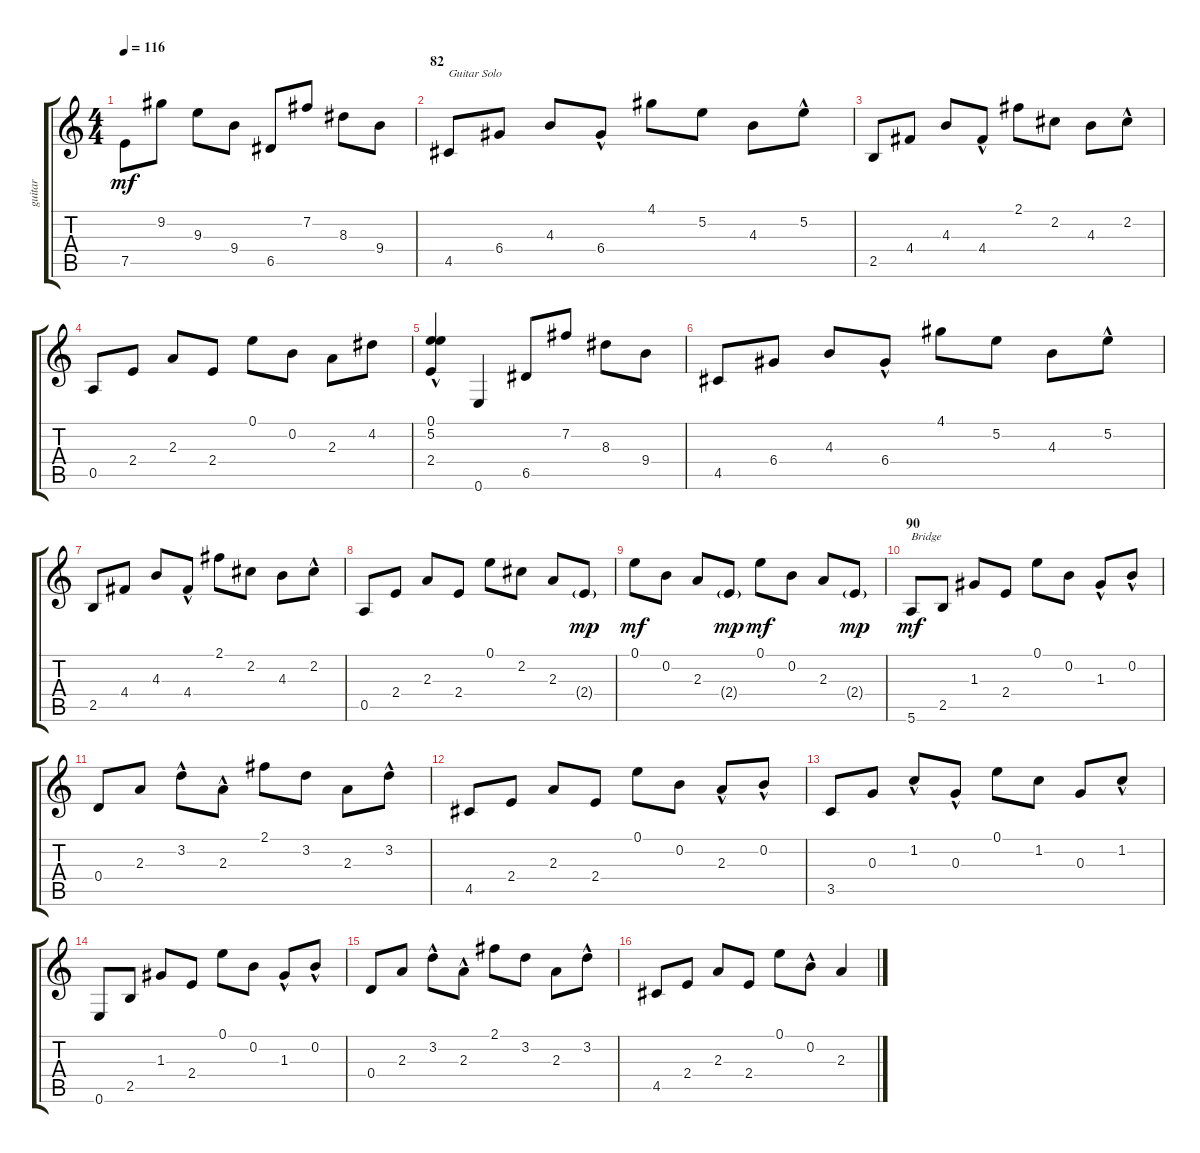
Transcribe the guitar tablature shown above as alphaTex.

\track ("guitar" "guitar") {instrument acousticguitarsteel}
\staff {score tabs}
\tuning (E4 B3 G3 D3 A2 E2) {hide}
\ts (4 4)
\tempo 116
\clef g2
\ks c
7.5.8{dy mf} 9.2.8 9.3.8 9.4.8 6.5.8 7.2.8 8.3.8 9.4.8 |
\section ("" "82")
4.5.8{txt "Guitar Solo "} 6.4.8 4.3.8 6.4{hac}.8 4.1.8 5.2.8 4.3.8 5.2{hac}.8 |
2.5.8 4.4.8 4.3.8 4.4{hac}.8 2.1.8 2.2.8 4.3.8 2.2{hac}.8 |
0.5.8 2.4.8 2.3.8 2.4.8 0.1.8 0.2.8 2.3.8 4.2.8 |
(0.1 5.2 2.4{hac}).4 0.6.4 6.5.8 7.2.8 8.3.8 9.4.8 |
4.5.8 6.4.8 4.3.8 6.4{hac}.8 4.1.8 5.2.8 4.3.8 5.2{hac}.8 |
2.5.8 4.4.8 4.3.8 4.4{hac}.8 2.1.8 2.2.8 4.3.8 2.2{hac}.8 |
0.5.8 2.4.8 2.3.8 2.4.8 0.1.8 2.2.8 2.3.8 2.4{g}.8{dy mp} |
0.1.8{dy mf} 0.2.8 2.3.8 2.4{g}.8{dy mp} 0.1.8{dy mf} 0.2.8 2.3.8 2.4{g}.8{dy mp} |
\section ("" "90")
5.6.8{txt "Bridge " dy mf} 2.5.8 1.3.8 2.4.8 0.1.8 0.2.8 1.3{hac}.8 0.2{hac}.8 |
0.4.8 2.3.8 3.2{hac}.8 2.3{hac}.8 2.1.8 3.2.8 2.3.8 3.2{hac}.8 |
4.5.8 2.4.8 2.3.8 2.4.8 0.1.8 0.2.8 2.3{hac}.8 0.2{hac}.8 |
3.5.8 0.3.8 1.2{hac}.8 0.3{hac}.8 0.1.8 1.2.8 0.3.8 1.2{hac}.8 |
0.6.8 2.5.8 1.3.8 2.4.8 0.1.8 0.2.8 1.3{hac}.8 0.2{hac}.8 |
0.4.8 2.3.8 3.2{hac}.8 2.3{hac}.8 2.1.8 3.2.8 2.3.8 3.2{hac}.8 |
4.5.8 2.4.8 2.3.8 2.4.8 0.1.8 0.2{hac}.8 2.3.4
